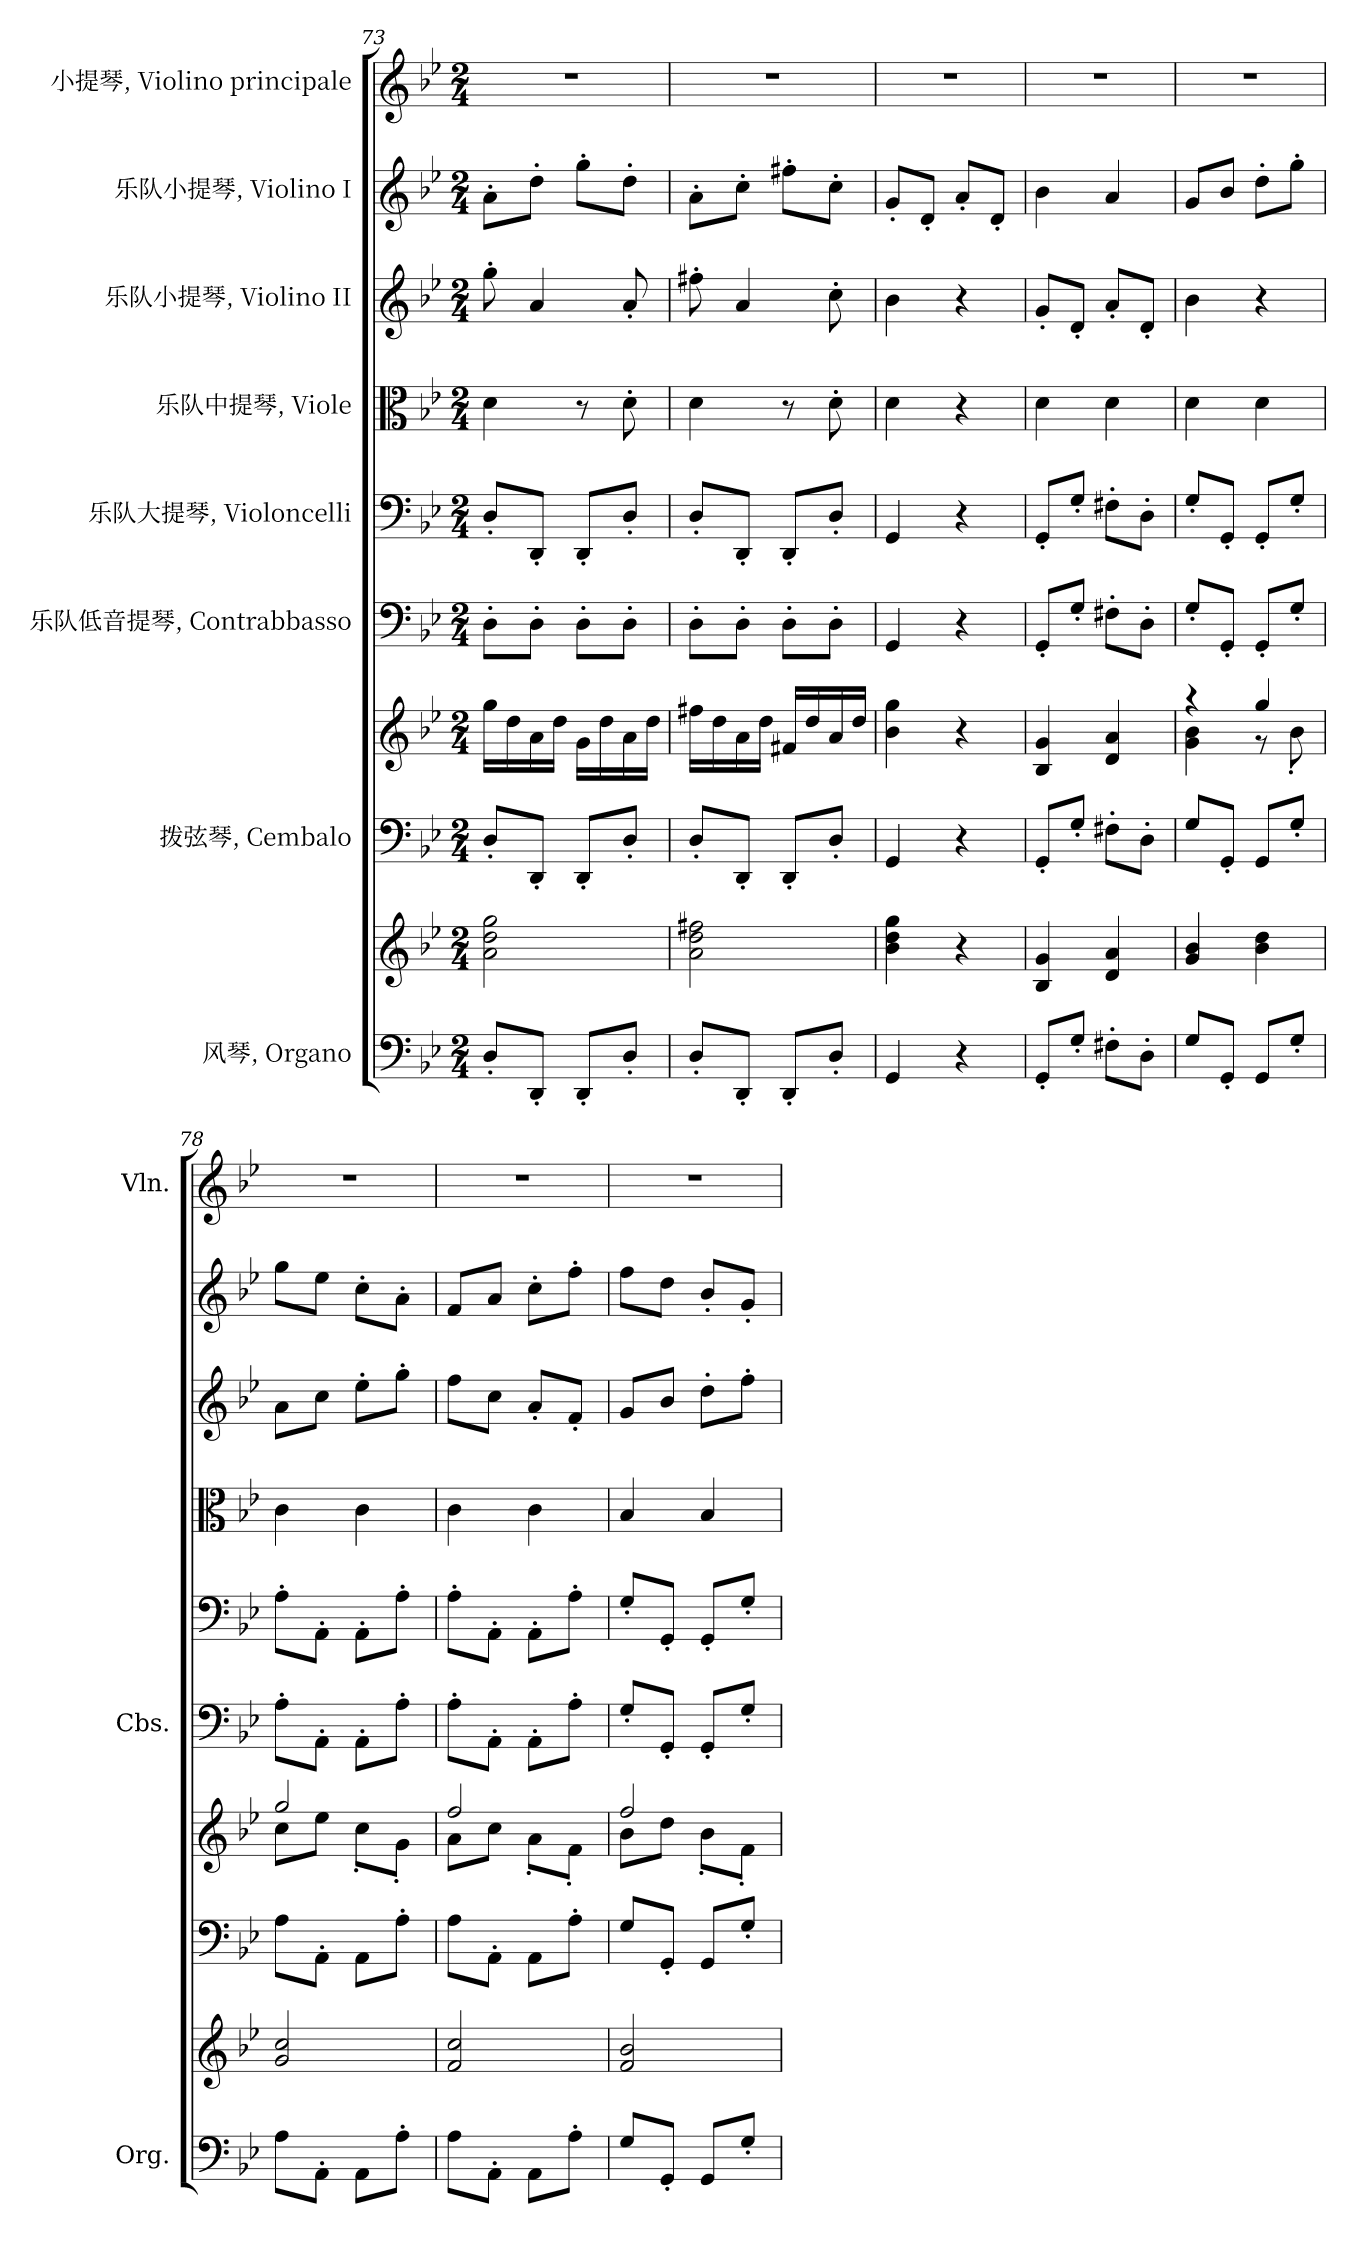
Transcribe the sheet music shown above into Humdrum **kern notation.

**kern	**kern	**kern	**kern	**kern	**kern	**kern	**kern	**kern	**kern
*part8	*part8	*part7	*part7	*part6	*part5	*part4	*part3	*part2	*part1
*staff10	*staff9	*staff8	*staff7	*staff6	*staff5	*staff4	*staff3	*staff2	*staff1
*I"风琴, Organo	*	*I"拨弦琴, Cembalo	*	*I"乐队低音提琴, Contrabbasso	*I"乐队大提琴, Violoncelli	*I"乐队中提琴, Viole	*I"乐队小提琴, Violino II	*I"乐队小提琴, Violino I	*I"小提琴, Violino principale
*I'Org.	*	*	*	*I'Cbs.	*	*	*	*	*I'Vln.
*clefF4	*clefG2	*clefF4	*clefG2	*clefF4	*clefF4	*clefC3	*clefG2	*clefG2	*clefG2
*	*	*	*	*ITrd7c12	*	*	*	*	*
*k[b-e-]	*k[b-e-]	*k[b-e-]	*k[b-e-]	*k[b-e-]	*k[b-e-]	*k[b-e-]	*k[b-e-]	*k[b-e-]	*k[b-e-]
*M2/4	*M2/4	*M2/4	*M2/4	*M2/4	*M2/4	*M2/4	*M2/4	*M2/4	*M2/4
=73	=73	=73	=73	=73	=73	=73	=73	=73	=73
8D'/L	2a\ 2dd\ 2gg\	8D'/L	16gg\LL	8DD'\L	8D'/L	4d\	8gg'\	8a'\L	2r
.	.	.	16dd\	.	.	.	.	.	.
8DD'/J	.	8DD'/J	16a\	8DD'\J	8DD'/J	.	4a/	8dd'\J	.
.	.	.	16dd\JJ	.	.	.	.	.	.
8DD'/L	.	8DD'/L	16g\LL	8DD'\L	8DD'/L	8r	.	8gg'\L	.
.	.	.	16dd\	.	.	.	.	.	.
8D'/J	.	8D'/J	16a\	8DD'\J	8D'/J	8d'\	8a'/	8dd'\J	.
.	.	.	16dd\JJ	.	.	.	.	.	.
=74	=74	=74	=74	=74	=74	=74	=74	=74	=74
8D'/L	2a\ 2dd\ 2ff#X\	8D'/L	16ff#X\LL	8DD'\L	8D'/L	4d\	8ff#X'\	8a'\L	2r
.	.	.	16dd\	.	.	.	.	.	.
8DD'/J	.	8DD'/J	16a\	8DD'\J	8DD'/J	.	4a/	8cc'\J	.
.	.	.	16dd\JJ	.	.	.	.	.	.
8DD'/L	.	8DD'/L	16f#X/LL	8DD'\L	8DD'/L	8r	.	8ff#X'\L	.
.	.	.	16dd/	.	.	.	.	.	.
8D'/J	.	8D'/J	16a/	8DD'\J	8D'/J	8d'\	8cc'\	8cc'\J	.
.	.	.	16dd/JJ	.	.	.	.	.	.
=75	=75	=75	=75	=75	=75	=75	=75	=75	=75
4GG/	4b-\ 4dd\ 4gg\	4GG/	4b-\ 4gg\	4GGG/	4GG/	4d\	4b-\	8g'/L	2r
.	.	.	.	.	.	.	.	8d'/J	.
4r	4r	4r	4r	4r	4r	4r	4r	8a'/L	.
.	.	.	.	.	.	.	.	8d'/J	.
!!LO:PB:g=z
=76	=76	=76	=76	=76	=76	=76	=76	=76	=76
8GG'/L	4B-/ 4g/	8GG'/L	4B-/ 4g/	8GGG'/L	8GG'/L	4d\	8g'/L	4b-\	2r
8G'/J	.	8G'/J	.	8GG'/J	8G'/J	.	8d'/J	.	.
8F#X'\L	4d/ 4a/	8F#X'\L	4d/ 4a/	8FF#X'\L	8F#X'\L	4d\	8a'/L	4a/	.
8D'\J	.	8D'\J	.	8DD'\J	8D'\J	.	8d'/J	.	.
=77	=77	=77	=77	=77	=77	=77	=77	=77	=77
*	*	*	*^	*	*	*	*	*	*
8G/L	4g/ 4b-/	8G/L	4r	4g\ 4b-\	8GG'/L	8G'/L	4d\	4b-\	8g/L	2r
8GG'/J	.	8GG'/J	.	.	8GGG'/J	8GG'/J	.	.	8b-/J	.
8GG/L	4b-\ 4dd\	8GG/L	4gg/	8r	8GGG'/L	8GG'/L	4d\	4r	8dd'\L	.
8G'/J	.	8G'/J	.	8b-'\	8GG'/J	8G'/J	.	.	8gg'\J	.
=78	=78	=78	=78	=78	=78	=78	=78	=78	=78	=78
8A\L	2g/ 2cc/	8A\L	2gg/	8cc\L	8AA'\L	8A'\L	4c\	8a\L	8gg\L	2r
8AA'\J	.	8AA'\J	.	8ee-\J	8AAA'\J	8AA'\J	.	8cc\J	8ee-\J	.
8AA\L	.	8AA\L	.	8cc'\L	8AAA'\L	8AA'\L	4c\	8ee-'\L	8cc'\L	.
8A'\J	.	8A'\J	.	8g'\J	8AA'\J	8A'\J	.	8gg'\J	8a'\J	.
=79	=79	=79	=79	=79	=79	=79	=79	=79	=79	=79
8A\L	2f/ 2cc/	8A\L	2ff/	8a\L	8AA'\L	8A'\L	4c\	8ff\L	8f/L	2r
8AA'\J	.	8AA'\J	.	8cc\J	8AAA'\J	8AA'\J	.	8cc\J	8a/J	.
8AA\L	.	8AA\L	.	8a'\L	8AAA'\L	8AA'\L	4c\	8a'/L	8cc'\L	.
8A'\J	.	8A'\J	.	8f'\J	8AA'\J	8A'\J	.	8f'/J	8ff'\J	.
=80	=80	=80	=80	=80	=80	=80	=80	=80	=80	=80
8G/L	2f/ 2b-/	8G/L	2ff/	8b-\L	8GG'/L	8G'/L	4B-/	8g/L	8ff\L	2r
8GG'/J	.	8GG'/J	.	8dd\J	8GGG'/J	8GG'/J	.	8b-/J	8dd\J	.
8GG/L	.	8GG/L	.	8b-'\L	8GGG'/L	8GG'/L	4B-/	8dd'\L	8b-'/L	.
8G'/J	.	8G'/J	.	8f'\J	8GG'/J	8G'/J	.	8ff'\J	8g'/J	.
*	*	*	*v	*v	*	*	*	*	*	*
=	=	=	=	=	=	=	=	=	=
*-	*-	*-	*-	*-	*-	*-	*-	*-	*-
